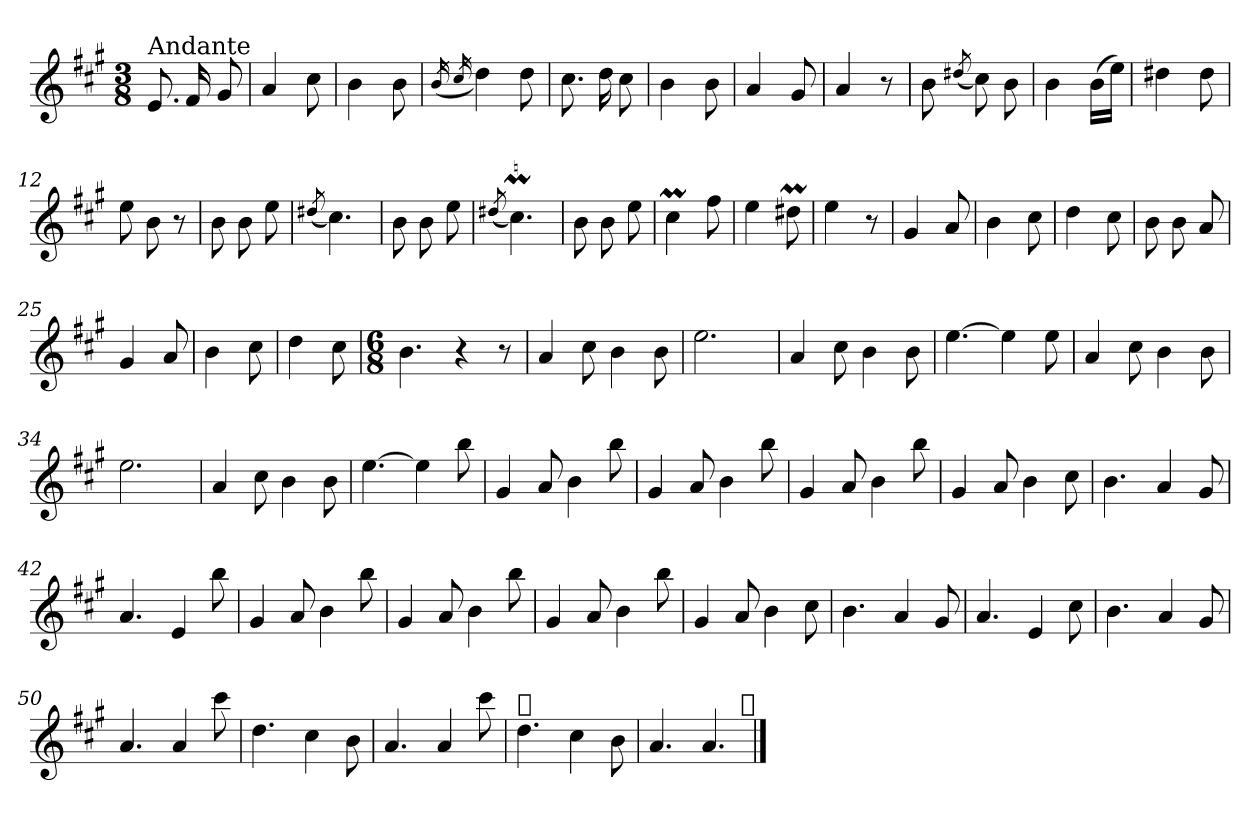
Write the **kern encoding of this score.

**kern
*part1
*staff1
*clefG2
*k[f#c#g#]
*A:
*M3/8
=1
!LO:TX:a:t=Andante
8.e/
16f#/
8g#/
=2
4a/
8cc#\
=3
4b\
8b\
=4
(<16qb/
16qcc#/
4dd\)
8dd\
=5
8.cc#\
16dd\
8cc#\
=6
4b\
8b\
=7
4a/
8g#/
=8
4a/
8r
=9
8b\
(<8qdd#X/
8cc#\)
8b\
=10
4b\
(>16b\LL
16ee\JJ)
!!LO:LB:g=z
=11
4dd#X\
8dd#\
=12
8ee\
8b\
8r
=13
8b\
8b\
8ee\
=14
(<8qdd#X/
4.cc#\)
=15
8b\
8b\
8ee\
=16
(<8qdd#X/
4.cc#m\)
=17
8b\
8b\
8ee\
=18
4cc#m\
8ff#\
=19
4ee\
8dd#Xm\
=20
4ee\
8r
=21
4g#/
8a/
=22
4b\
8cc#\
!!LO:LB:g=z
=23
4dd\
8cc#\
=24
8b\
8b\
8a/
=25
4g#/
8a/
=26
4b\
8cc#\
=27
4dd\
8cc#\
=28
*M6/8
4.b\
4r
8r
=29
4a/
8cc#\
4b\
8b\
=30
2.ee\
=31
4a/
8cc#\
4b\
8b\
!!LO:LB:g=z
=32
[4.ee\
4ee\]
8ee\
=33
4a/
8cc#\
4b\
8b\
=34
2.ee\
=35
4a/
8cc#\
4b\
8b\
=36
[4.ee\
4ee\]
8bb\
=37
4g#/
8a/
4b\
8bb\
=38
4g#/
8a/
4b\
8bb\
!!LO:LB:g=z
=39
4g#/
8a/
4b\
8bb\
=40
4g#/
8a/
4b\
8cc#\
=41
4.b\
4a/
8g#/
=42
4.a/
4e/
8bb\
=43
4g#/
8a/
4b\
8bb\
=44
4g#/
8a/
4b\
8bb\
=45
4g#/
8a/
4b\
8bb\
!!LO:LB:g=z
=46
4g#/
8a/
4b\
8cc#\
=47
4.b\
4a/
8g#/
=48
4.a/
4e/
8cc#\
=49
4.b\
4a/
8g#/
=50
4.a/
4a/
8ccc#\
=51
4.dd\
4cc#\
8b\
=52
4.a/
4a/
8ccc#\
=53
!LO:TX:a:t=𝄋
4.dd\
4cc#\
8b\
!!LO:LB:g=z
=54
4.a/
4.a/
!LO:TX:a:t=𝄋
==
*-
